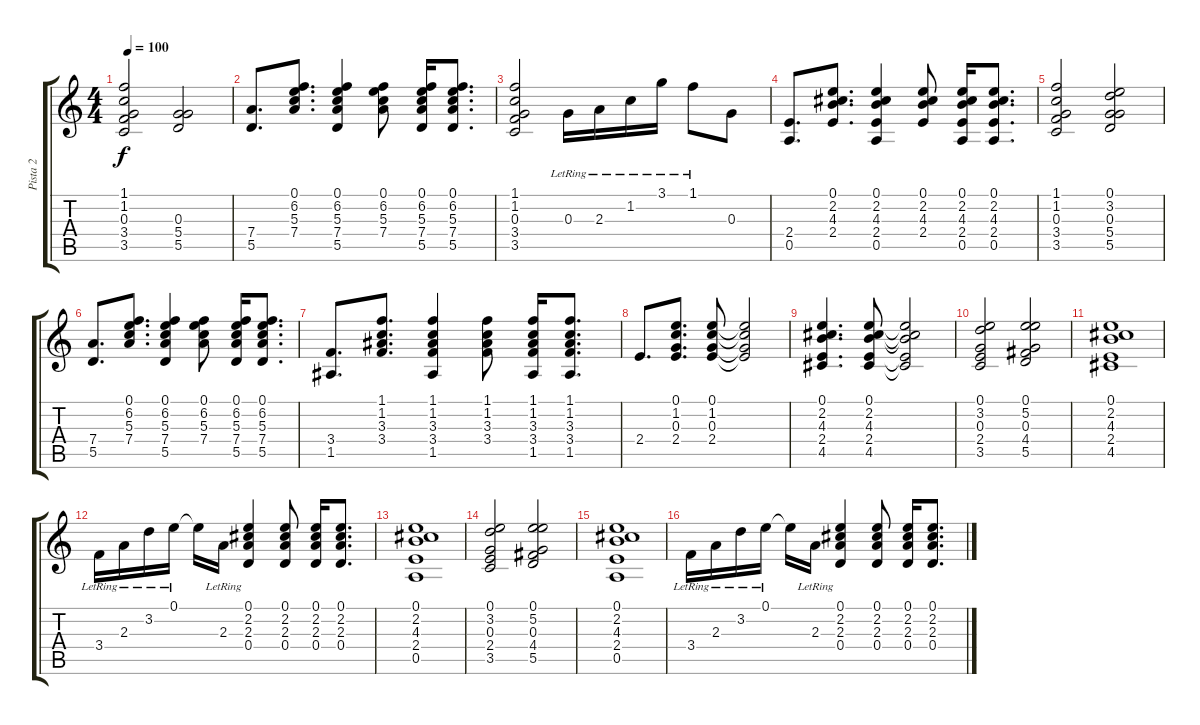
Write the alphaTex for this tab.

\track ("Pista 2" "Pista 2") {instrument acousticguitarsteel}
\staff {score tabs}
\tuning (E4 B3 G3 D3 A2 D2) {hide}
\ts (4 4)
\tempo 100
\clef g2
\ks c
(1.1 1.2 0.3 3.4 3.5).2{dy f} (0.3 5.4 5.5).2 |
(7.4 5.5).8{d} (0.1 6.2 5.3 7.4).8{d} (0.1 6.2 5.3 7.4 5.5).4 (0.1 6.2 5.3 7.4).8 (0.1 6.2 5.3 7.4 5.5).16 (0.1 6.2 5.3 7.4 5.5).8{d} |
(1.1 1.2 0.3 3.4 3.5).2 0.3{lr}.16 2.3{lr}.16 1.2{lr}.16 3.1{lr}.16 1.1{lr}.8 0.3.8 |
(2.4 0.5).8{d} (0.1 2.2 4.3 2.4).8{d} (0.1 2.2 4.3 2.4 0.5).4 (0.1 2.2 4.3 2.4).8 (0.1 2.2 4.3 2.4 0.5).16 (0.1 2.2 4.3 2.4 0.5).8{d} |
(1.1 1.2 0.3 3.4 3.5).2 (0.1 3.2 0.3 5.4 5.5).2 |
(7.4 5.5).8{d} (0.1 6.2 5.3 7.4).8{d} (0.1 6.2 5.3 7.4 5.5).4 (0.1 6.2 5.3 7.4).8 (0.1 6.2 5.3 7.4 5.5).16 (0.1 6.2 5.3 7.4 5.5).8{d} |
(3.4 1.5).8{d} (1.1 1.2 3.3 3.4).8{d} (1.1 1.2 3.3 3.4 1.5).4 (1.1 1.2 3.3 3.4).8 (1.1 1.2 3.3 3.4 1.5).16 (1.1 1.2 3.3 3.4 1.5).8{d} |
2.4.8{d} (0.1 1.2 0.3 2.4).8{d} (0.1 1.2 0.3 2.4).8 (0.1{t} 1.2{t} 0.3{t} 2.4{t}).2 |
(0.1 2.2 4.3 2.4 4.5).4{d} (0.1 2.2 4.3 2.4 4.5).8 (0.1{t} 2.2{t} 4.3{t} 2.4{t} 4.5{t}).2 |
(0.1 3.2 0.3 2.4 3.5).2 (0.1 5.2 0.3 4.4 5.5).2 |
(0.1 2.2 4.3 2.4 4.5).1 |
3.4{lr}.16 2.3{lr}.16 3.2{lr}.16 0.1{lr}.16 0.1{t}.16 2.3{lr}.16 (0.1 2.2 2.3 0.4).4 (0.1 2.2 2.3 0.4).8 (0.1 2.2 2.3 0.4).16 (0.1 2.2 2.3 0.4).8{d} |
(0.1 2.2 4.3 2.4 0.5).1 |
(0.1 3.2 0.3 2.4 3.5).2 (0.1 5.2 0.3 4.4 5.5).2 |
(0.1 2.2 4.3 2.4 0.5).1 |
3.4{lr}.16 2.3{lr}.16 3.2{lr}.16 0.1{lr}.16 0.1{t}.16 2.3{lr}.16 (0.1 2.2 2.3 0.4).4 (0.1 2.2 2.3 0.4).8 (0.1 2.2 2.3 0.4).16 (0.1 2.2 2.3 0.4).8{d}
